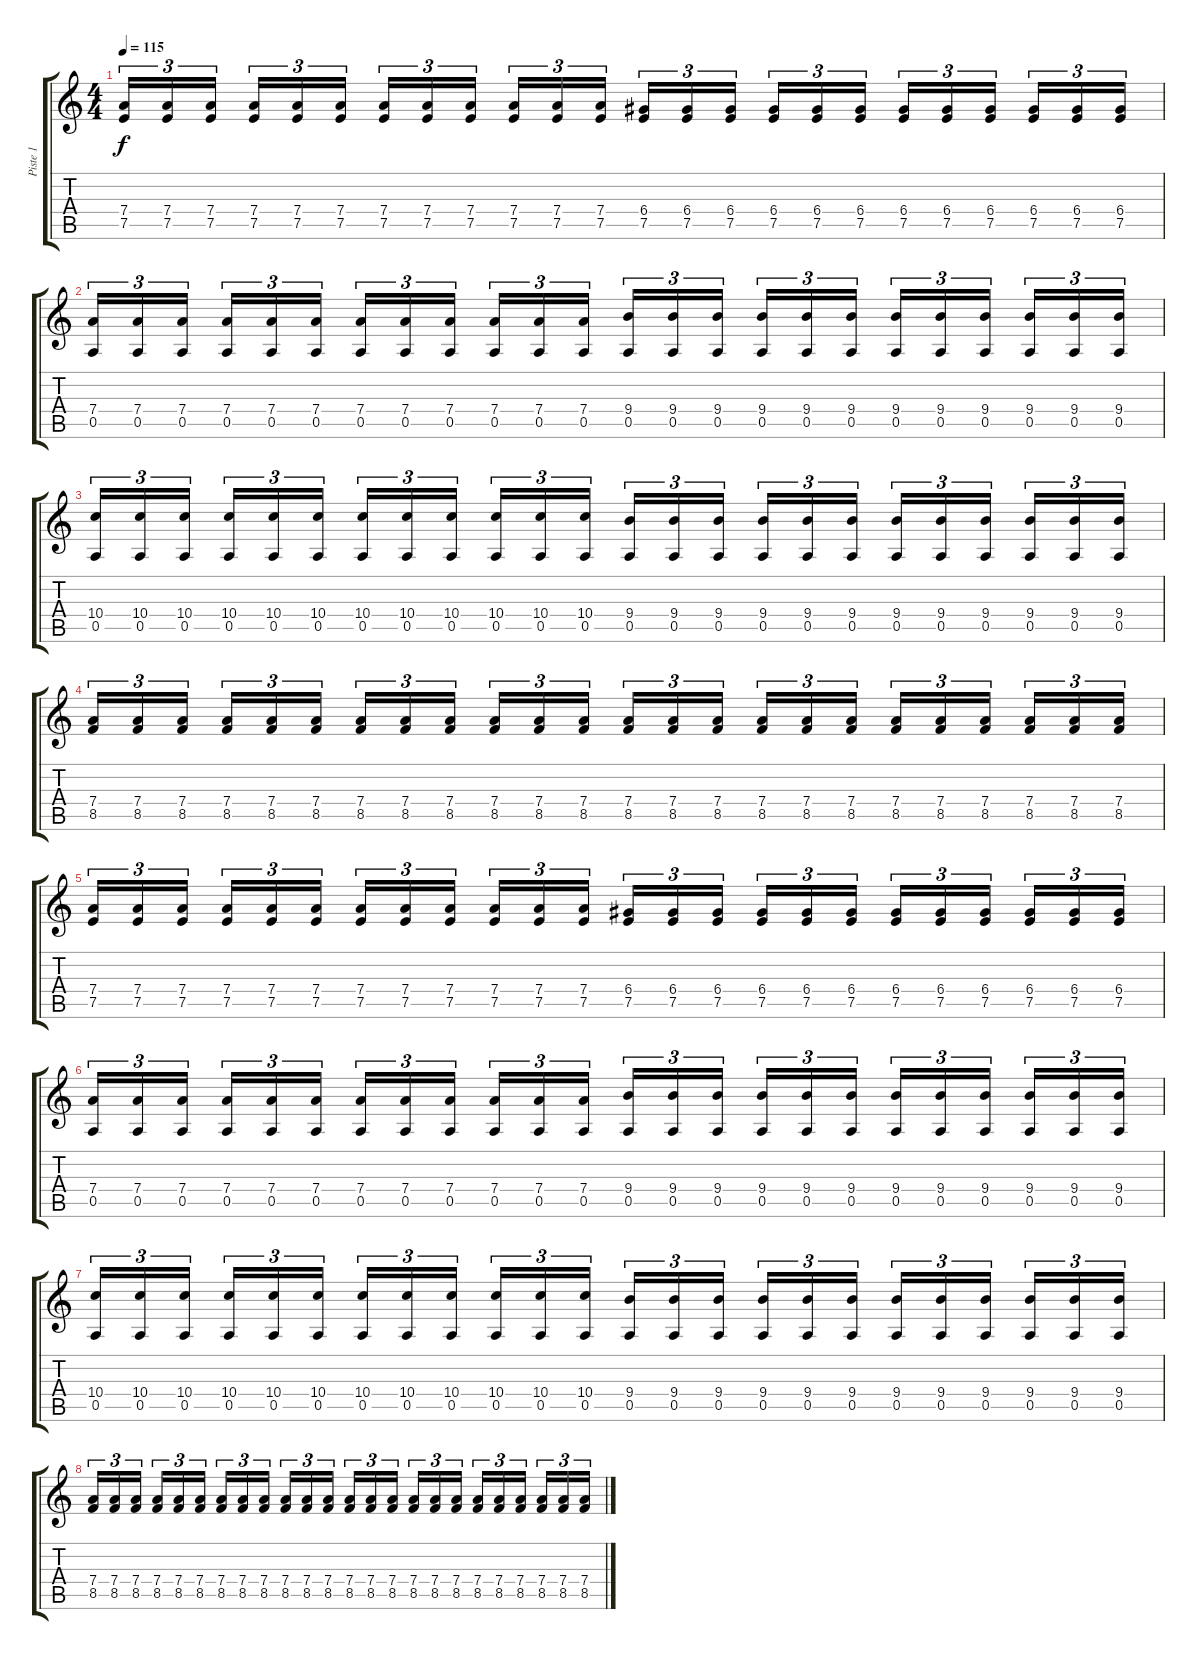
\track ("Piste 1" "Piste 1") {instrument overdrivenguitar}
\staff {score tabs}
\tuning (E4 B3 G3 D3 A2 E2) {hide}
\ts (4 4)
\tempo 115
\clef g2
\ks c
(7.4 7.5).16{tu (3 2) dy f} (7.4 7.5).16{tu (3 2)} (7.4 7.5).16{tu (3 2)} (7.4 7.5).16{tu (3 2)} (7.4 7.5).16{tu (3 2)} (7.4 7.5).16{tu (3 2)} (7.4 7.5).16{tu (3 2)} (7.4 7.5).16{tu (3 2)} (7.4 7.5).16{tu (3 2)} (7.4 7.5).16{tu (3 2)} (7.4 7.5).16{tu (3 2)} (7.4 7.5).16{tu (3 2)} (6.4 7.5).16{tu (3 2)} (6.4 7.5).16{tu (3 2)} (6.4 7.5).16{tu (3 2)} (6.4 7.5).16{tu (3 2)} (6.4 7.5).16{tu (3 2)} (6.4 7.5).16{tu (3 2)} (6.4 7.5).16{tu (3 2)} (6.4 7.5).16{tu (3 2)} (6.4 7.5).16{tu (3 2)} (6.4 7.5).16{tu (3 2)} (6.4 7.5).16{tu (3 2)} (6.4 7.5).16{tu (3 2)} |
(7.4 0.5).16{tu (3 2)} (7.4 0.5).16{tu (3 2)} (7.4 0.5).16{tu (3 2)} (7.4 0.5).16{tu (3 2)} (7.4 0.5).16{tu (3 2)} (7.4 0.5).16{tu (3 2)} (7.4 0.5).16{tu (3 2)} (7.4 0.5).16{tu (3 2)} (7.4 0.5).16{tu (3 2)} (7.4 0.5).16{tu (3 2)} (7.4 0.5).16{tu (3 2)} (7.4 0.5).16{tu (3 2)} (9.4 0.5).16{tu (3 2)} (9.4 0.5).16{tu (3 2)} (9.4 0.5).16{tu (3 2)} (9.4 0.5).16{tu (3 2)} (9.4 0.5).16{tu (3 2)} (9.4 0.5).16{tu (3 2)} (9.4 0.5).16{tu (3 2)} (9.4 0.5).16{tu (3 2)} (9.4 0.5).16{tu (3 2)} (9.4 0.5).16{tu (3 2)} (9.4 0.5).16{tu (3 2)} (9.4 0.5).16{tu (3 2)} |
(10.4 0.5).16{tu (3 2)} (10.4 0.5).16{tu (3 2)} (10.4 0.5).16{tu (3 2)} (10.4 0.5).16{tu (3 2)} (10.4 0.5).16{tu (3 2)} (10.4 0.5).16{tu (3 2)} (10.4 0.5).16{tu (3 2)} (10.4 0.5).16{tu (3 2)} (10.4 0.5).16{tu (3 2)} (10.4 0.5).16{tu (3 2)} (10.4 0.5).16{tu (3 2)} (10.4 0.5).16{tu (3 2)} (9.4 0.5).16{tu (3 2)} (9.4 0.5).16{tu (3 2)} (9.4 0.5).16{tu (3 2)} (9.4 0.5).16{tu (3 2)} (9.4 0.5).16{tu (3 2)} (9.4 0.5).16{tu (3 2)} (9.4 0.5).16{tu (3 2)} (9.4 0.5).16{tu (3 2)} (9.4 0.5).16{tu (3 2)} (9.4 0.5).16{tu (3 2)} (9.4 0.5).16{tu (3 2)} (9.4 0.5).16{tu (3 2)} |
(7.4 8.5).16{tu (3 2)} (7.4 8.5).16{tu (3 2)} (7.4 8.5).16{tu (3 2)} (7.4 8.5).16{tu (3 2)} (7.4 8.5).16{tu (3 2)} (7.4 8.5).16{tu (3 2)} (7.4 8.5).16{tu (3 2)} (7.4 8.5).16{tu (3 2)} (7.4 8.5).16{tu (3 2)} (7.4 8.5).16{tu (3 2)} (7.4 8.5).16{tu (3 2)} (7.4 8.5).16{tu (3 2)} (7.4 8.5).16{tu (3 2)} (7.4 8.5).16{tu (3 2)} (7.4 8.5).16{tu (3 2)} (7.4 8.5).16{tu (3 2)} (7.4 8.5).16{tu (3 2)} (7.4 8.5).16{tu (3 2)} (7.4 8.5).16{tu (3 2)} (7.4 8.5).16{tu (3 2)} (7.4 8.5).16{tu (3 2)} (7.4 8.5).16{tu (3 2)} (7.4 8.5).16{tu (3 2)} (7.4 8.5).16{tu (3 2)} |
(7.4 7.5).16{tu (3 2)} (7.4 7.5).16{tu (3 2)} (7.4 7.5).16{tu (3 2)} (7.4 7.5).16{tu (3 2)} (7.4 7.5).16{tu (3 2)} (7.4 7.5).16{tu (3 2)} (7.4 7.5).16{tu (3 2)} (7.4 7.5).16{tu (3 2)} (7.4 7.5).16{tu (3 2)} (7.4 7.5).16{tu (3 2)} (7.4 7.5).16{tu (3 2)} (7.4 7.5).16{tu (3 2)} (6.4 7.5).16{tu (3 2)} (6.4 7.5).16{tu (3 2)} (6.4 7.5).16{tu (3 2)} (6.4 7.5).16{tu (3 2)} (6.4 7.5).16{tu (3 2)} (6.4 7.5).16{tu (3 2)} (6.4 7.5).16{tu (3 2)} (6.4 7.5).16{tu (3 2)} (6.4 7.5).16{tu (3 2)} (6.4 7.5).16{tu (3 2)} (6.4 7.5).16{tu (3 2)} (6.4 7.5).16{tu (3 2)} |
(7.4 0.5).16{tu (3 2)} (7.4 0.5).16{tu (3 2)} (7.4 0.5).16{tu (3 2)} (7.4 0.5).16{tu (3 2)} (7.4 0.5).16{tu (3 2)} (7.4 0.5).16{tu (3 2)} (7.4 0.5).16{tu (3 2)} (7.4 0.5).16{tu (3 2)} (7.4 0.5).16{tu (3 2)} (7.4 0.5).16{tu (3 2)} (7.4 0.5).16{tu (3 2)} (7.4 0.5).16{tu (3 2)} (9.4 0.5).16{tu (3 2)} (9.4 0.5).16{tu (3 2)} (9.4 0.5).16{tu (3 2)} (9.4 0.5).16{tu (3 2)} (9.4 0.5).16{tu (3 2)} (9.4 0.5).16{tu (3 2)} (9.4 0.5).16{tu (3 2)} (9.4 0.5).16{tu (3 2)} (9.4 0.5).16{tu (3 2)} (9.4 0.5).16{tu (3 2)} (9.4 0.5).16{tu (3 2)} (9.4 0.5).16{tu (3 2)} |
(10.4 0.5).16{tu (3 2)} (10.4 0.5).16{tu (3 2)} (10.4 0.5).16{tu (3 2)} (10.4 0.5).16{tu (3 2)} (10.4 0.5).16{tu (3 2)} (10.4 0.5).16{tu (3 2)} (10.4 0.5).16{tu (3 2)} (10.4 0.5).16{tu (3 2)} (10.4 0.5).16{tu (3 2)} (10.4 0.5).16{tu (3 2)} (10.4 0.5).16{tu (3 2)} (10.4 0.5).16{tu (3 2)} (9.4 0.5).16{tu (3 2)} (9.4 0.5).16{tu (3 2)} (9.4 0.5).16{tu (3 2)} (9.4 0.5).16{tu (3 2)} (9.4 0.5).16{tu (3 2)} (9.4 0.5).16{tu (3 2)} (9.4 0.5).16{tu (3 2)} (9.4 0.5).16{tu (3 2)} (9.4 0.5).16{tu (3 2)} (9.4 0.5).16{tu (3 2)} (9.4 0.5).16{tu (3 2)} (9.4 0.5).16{tu (3 2)} |
(7.4 8.5).16{tu (3 2)} (7.4 8.5).16{tu (3 2)} (7.4 8.5).16{tu (3 2)} (7.4 8.5).16{tu (3 2)} (7.4 8.5).16{tu (3 2)} (7.4 8.5).16{tu (3 2)} (7.4 8.5).16{tu (3 2)} (7.4 8.5).16{tu (3 2)} (7.4 8.5).16{tu (3 2)} (7.4 8.5).16{tu (3 2)} (7.4 8.5).16{tu (3 2)} (7.4 8.5).16{tu (3 2)} (7.4 8.5).16{tu (3 2)} (7.4 8.5).16{tu (3 2)} (7.4 8.5).16{tu (3 2)} (7.4 8.5).16{tu (3 2)} (7.4 8.5).16{tu (3 2)} (7.4 8.5).16{tu (3 2)} (7.4 8.5).16{tu (3 2)} (7.4 8.5).16{tu (3 2)} (7.4 8.5).16{tu (3 2)} (7.4 8.5).16{tu (3 2)} (7.4 8.5).16{tu (3 2)} (7.4 8.5).16{tu (3 2)}
